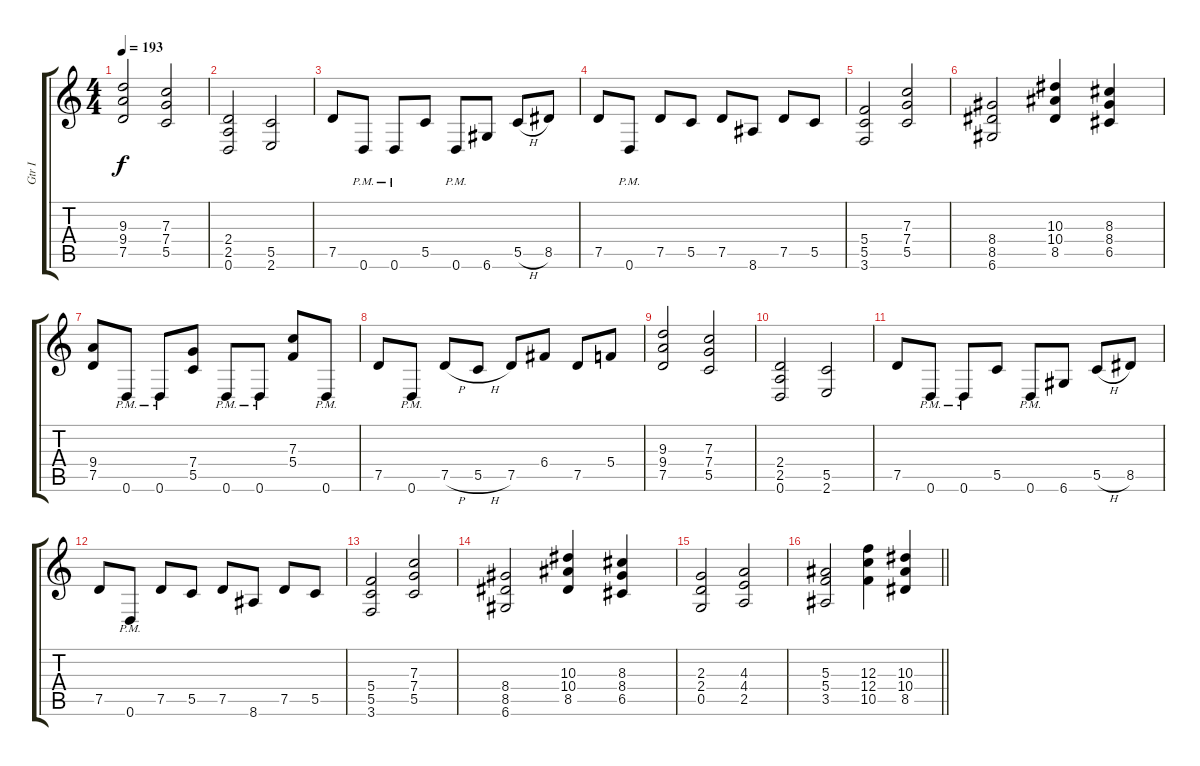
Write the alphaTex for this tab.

\track ("Gtr I" "Gtr I") {instrument overdrivenguitar}
\staff {score tabs}
\tuning (D4 A3 F3 C3 G2 D2) {hide}
\ts (4 4)
\tempo 193
\clef g2
\ks c
(9.3 9.4 7.5).2{dy f} (7.3 7.4 5.5).2 |
(2.4 2.5 0.6).2 (5.5 2.6).2 |
7.5.8 0.6{pm}.8 0.6{pm}.8 5.5.8 0.6{pm}.8 6.6.8 5.5{h}.8 8.5.8 |
7.5.8 0.6{pm}.8 7.5.8 5.5.8 7.5.8 8.6.8 7.5.8 5.5.8 |
(5.4 5.5 3.6).2 (7.3 7.4 5.5).2 |
(8.4 8.5 6.6).2 (10.3 10.4 8.5).4 (8.3 8.4 6.5).4 |
(9.4 7.5).8 0.6{pm}.8 0.6{pm}.8 (7.4 5.5).8 0.6{pm}.8 0.6{pm}.8 (7.3 5.4).8 0.6{pm}.8 |
7.5.8 0.6{pm}.8 7.5{h}.8 5.5{h}.8 7.5.8 6.4.8 7.5.8 5.4.8 |
(9.3 9.4 7.5).2 (7.3 7.4 5.5).2 |
(2.4 2.5 0.6).2 (5.5 2.6).2 |
7.5.8 0.6{pm}.8 0.6{pm}.8 5.5.8 0.6{pm}.8 6.6.8 5.5{h}.8 8.5.8 |
7.5.8 0.6{pm}.8 7.5.8 5.5.8 7.5.8 8.6.8 7.5.8 5.5.8 |
(5.4 5.5 3.6).2 (7.3 7.4 5.5).2 |
(8.4 8.5 6.6).2 (10.3 10.4 8.5).4 (8.3 8.4 6.5).4 |
(2.3 2.4 0.5).2 (4.3 4.4 2.5).2 |
\barLineRight lightlight
(5.3 5.4 3.5).2 (12.3 12.4 10.5).4 (10.3 10.4 8.5).4
